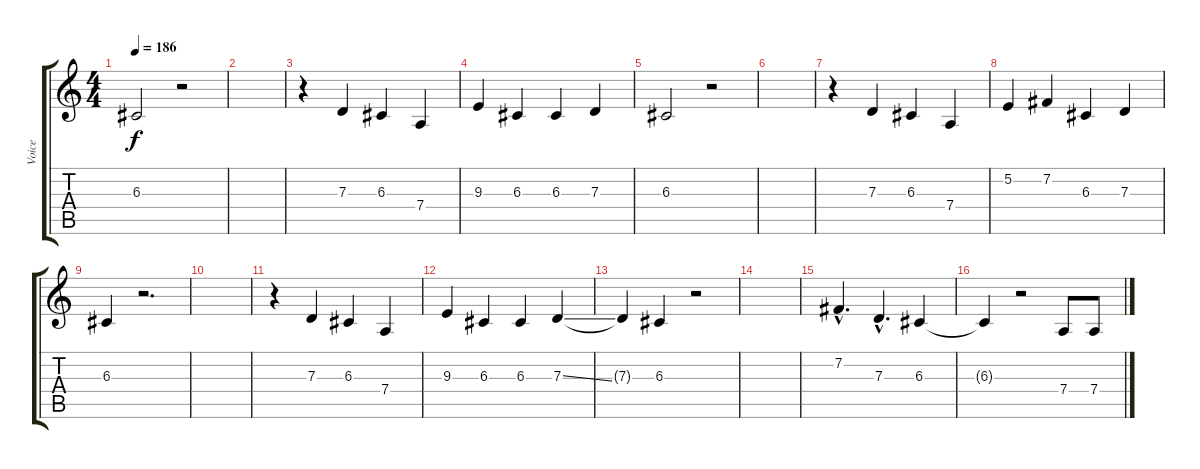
\track ("Voice" "Voice") {instrument clarinet}
\staff {score tabs}
\tuning (E4 B3 G3 D3 A2 E2) {hide}
\ts (4 4)
\tempo 186
\clef g2
\ks c
6.3.2{dy f} r.2 |
|
r.4 7.3.4 6.3.4 7.4.4 |
9.3.4 6.3.4 6.3.4 7.3.4 |
6.3.2 r.2 |
|
r.4 7.3.4 6.3.4 7.4.4 |
5.2.4 7.2.4 6.3.4 7.3.4 |
6.3.4 r.2{d} |
|
r.4 7.3.4 6.3.4 7.4.4 |
9.3.4 6.3.4 6.3.4 7.3{ss}.4 |
7.3{t}.4 6.3.4 r.2 |
|
7.2{hac}.4{d} 7.3{hac}.4{d} 6.3.4 |
6.3{t}.4 r.2 7.4.8 7.4.8
